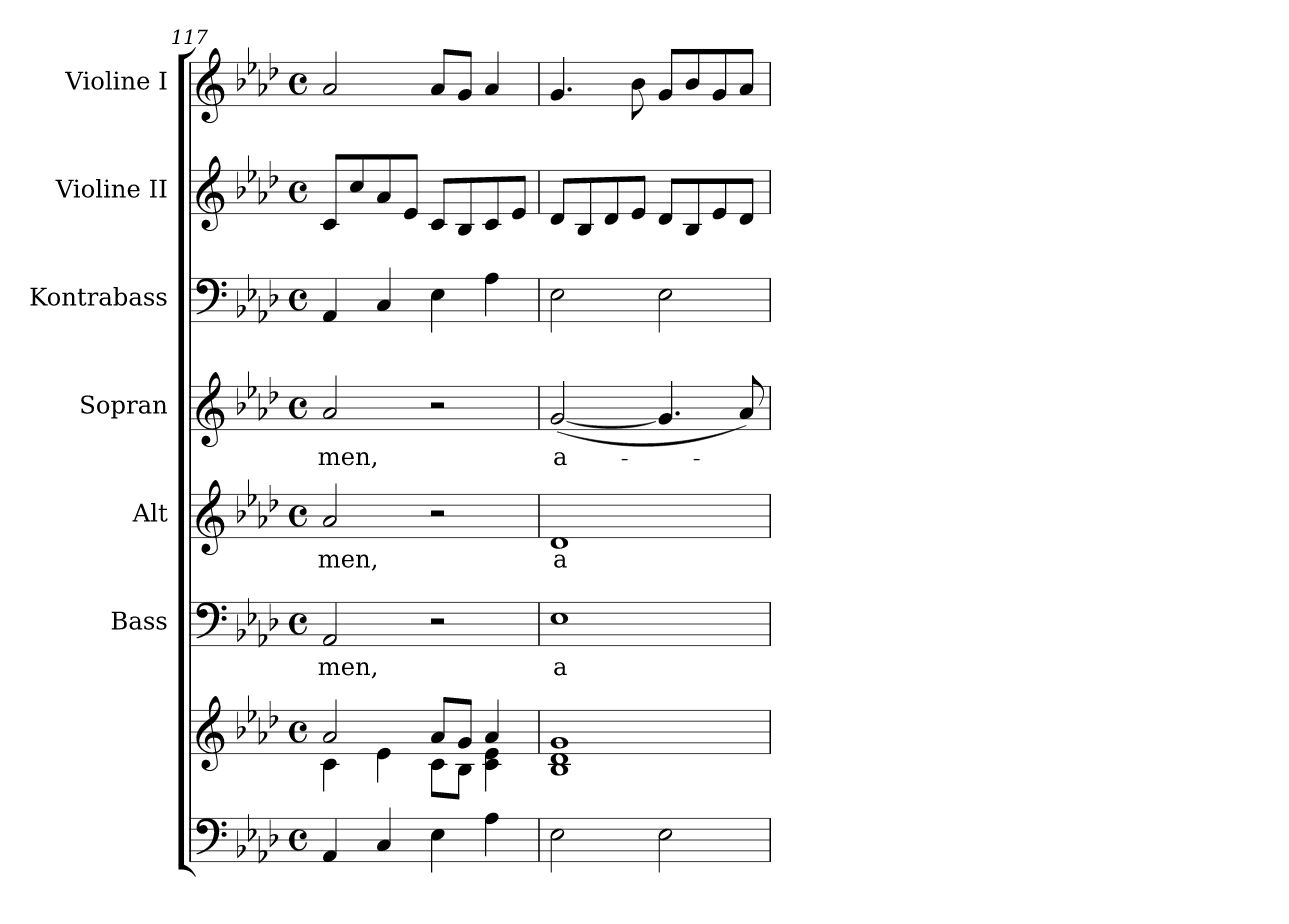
**kern	**kern	**kern	**text	**kern	**text	**kern	**text	**kern	**kern	**kern
*part7	*part7	*part6	*part6	*part5	*part5	*part4	*part4	*part3	*part2	*part1
*staff8	*staff7	*staff6	*staff6	*staff5	*staff5	*staff4	*staff4	*staff3	*staff2	*staff1
*	*	*I"Bass	*	*I"Alt	*	*I"Sopran	*	*I"Kontrabass	*I"Violine II	*I"Violine I
*	*	*I'B.	*	*I'A.	*	*I'S.	*	*I'Kb.	*I'Vl. II	*I'Vl. I
*clefF4	*clefG2	*clefF4	*	*clefG2	*	*clefG2	*	*clefF4	*clefG2	*clefG2
*	*	*	*	*	*	*	*	*ITrd7c12	*	*
*k[b-e-a-d-]	*k[b-e-a-d-]	*k[b-e-a-d-]	*	*k[b-e-a-d-]	*	*k[b-e-a-d-]	*	*k[b-e-a-d-]	*k[b-e-a-d-]	*k[b-e-a-d-]
*A-:	*A-:	*A-:	*	*A-:	*	*A-:	*	*A-:	*A-:	*A-:
*M4/4	*M4/4	*M4/4	*	*M4/4	*	*M4/4	*	*M4/4	*M4/4	*M4/4
*met(c)	*met(c)	*met(c)	*	*met(c)	*	*met(c)	*	*met(c)	*met(c)	*met(c)
=117	=117	=117	=117	=117	=117	=117	=117	=117	=117	=117
*	*^	*	*	*	*	*	*	*	*	*
!	!	!	!	!LO:LY:b	!	!LO:LY:b	!	!LO:LY:b	!	!	!
4AA-/	2a-/	4c\	2AA-/	-men,	2a-/	-men,	2a-/	-men,	4AAA-/	8c/L	2a-/
.	.	.	.	.	.	.	.	.	.	8cc/	.
4C/	.	4e-\	.	.	.	.	.	.	4CC/	8a-/	.
.	.	.	.	.	.	.	.	.	.	8e-/J	.
4E-\	8a-/L	8c\L	2r	.	2r	.	2r	.	4EE-\	8c/L	8a-/L
.	8g/J	8B-\J	.	.	.	.	.	.	.	8B-/	8g/J
4A-\	4a-/	4c\ 4e-\	.	.	.	.	.	.	4AA-\	8c/	4a-/
.	.	.	.	.	.	.	.	.	.	8e-/J	.
*	*v	*v	*	*	*	*	*	*	*	*	*
=118	=118	=118	=118	=118	=118	=118	=118	=118	=118	=118
!	!	!	!LO:LY:b	!	!LO:LY:b	!	!LO:LY:b	!	!	!
2E-\	1B- 1d- 1g	1E-	a-	1d-	a-	(<[2g/	a-	2EE-\	8d-/L	4.g/
.	.	.	.	.	.	.	.	.	8B-/	.
.	.	.	.	.	.	.	.	.	8d-/	.
.	.	.	.	.	.	.	.	.	8e-/J	8b-\
2E-\	.	.	.	.	.	4.g/]	.	2EE-\	8d-/L	8g/L
.	.	.	.	.	.	.	.	.	8B-/	8b-/
.	.	.	.	.	.	.	.	.	8e-/	8g/
.	.	.	.	.	.	8a-/)	.	.	8d-/J	8a-/J
=	=	=	=	=	=	=	=	=	=	=
*-	*-	*-	*-	*-	*-	*-	*-	*-	*-	*-
